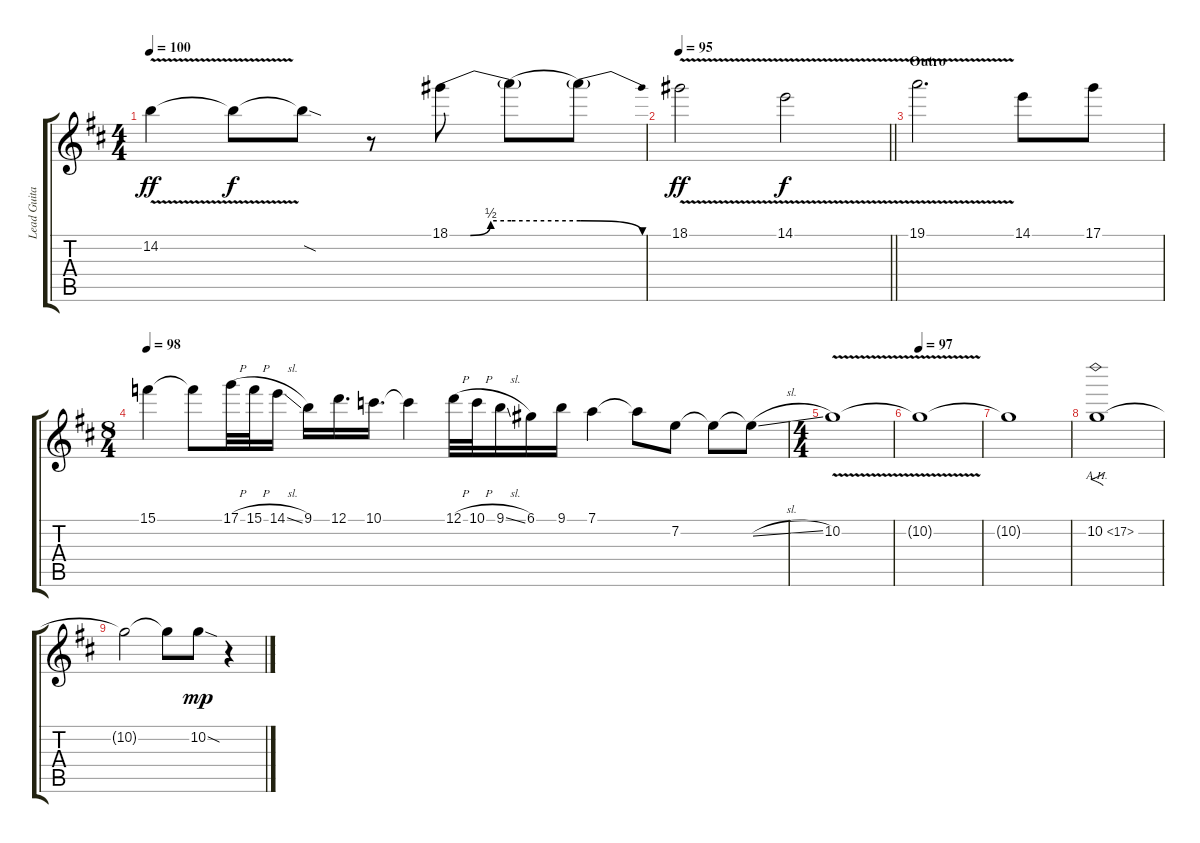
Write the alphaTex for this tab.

\track ("Lead Guitar" "Lead Guita") {instrument distortionguitar}
\staff {score tabs}
\tuning (D4 A3 F3 C3 G2 D2) {hide}
\ts (4 4)
\tempo 100
\clef g2
\ks d
14.2{v}.4{dy ff} 14.2{t}.8{dy f} 14.2{sod t}.8 r.8 18.1{be (custom 0 0 20 0 40 2 60 2)}.8 18.1{be (hold 0 2 60 2) t}.8 18.1{be (release 0 2 60 0) t}.8 |
\tempo 95
\barLineRight lightlight
18.1{v}.2{dy ff} 14.1{v}.2{dy f} |
\section ("" "Outro")
19.1{v}.2{d} 14.1.8 17.1.8 |
\ts (8 4)
\tempo 98
15.1.4 15.1{t}.8 17.1{h}.32 15.1{h}.32 14.1{sl}.16 9.1.16 12.1.16{d} 10.1.16{d} 10.1{t}.4 12.1{h}.32 10.1{h}.32 9.1{sl}.16 6.1.16 9.1.16 7.1.4 7.1{t}.8 7.2.8{beam split} 7.2{t}.8 7.2{sl t}.8 |
\ts (4 4)
10.2{v}.1 |
\tempo 97
10.2{t}.1 |
10.2{t}.1 |
10.2{ah 7}.1{f} |
10.2{t}.2 10.2{t}.8 10.2{sod}.8{dy mp} r.4
